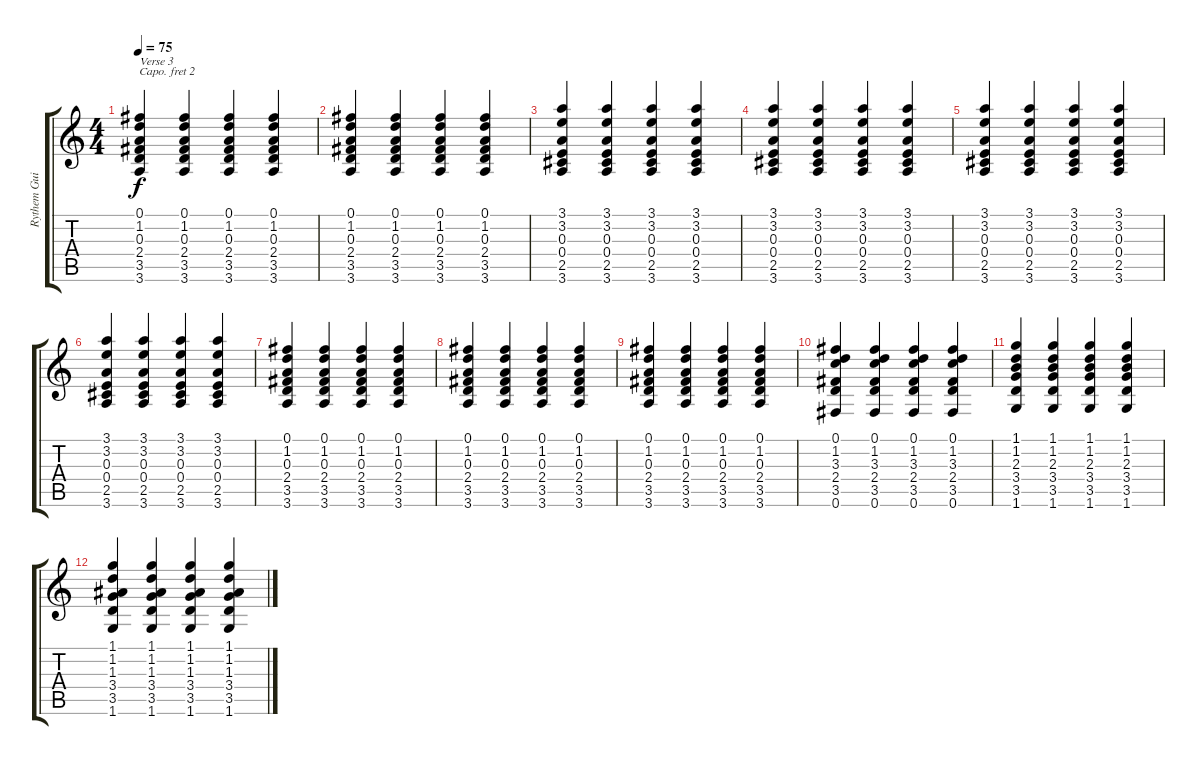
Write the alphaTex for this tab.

\track ("Rythem Guitar (Distortion) Capo 2nd Fret" "Rythem Gui") {instrument distortionguitar}
\staff {score tabs}
\capo 2
\tuning (E4 B3 G3 D3 A2 E2) {hide}
\ts (4 4)
\tempo 75
\clef g2
\ks c
(0.1 1.2 0.3 2.4 3.5 3.6).4{txt "Verse 3" dy f} (0.1 1.2 0.3 2.4 3.5 3.6).4 (0.1 1.2 0.3 2.4 3.5 3.6).4 (0.1 1.2 0.3 2.4 3.5 3.6).4 |
(0.1 1.2 0.3 2.4 3.5 3.6).4 (0.1 1.2 0.3 2.4 3.5 3.6).4 (0.1 1.2 0.3 2.4 3.5 3.6).4 (0.1 1.2 0.3 2.4 3.5 3.6).4 |
(3.1 3.2 0.3 0.4 2.5 3.6).4 (3.1 3.2 0.3 0.4 2.5 3.6).4 (3.1 3.2 0.3 0.4 2.5 3.6).4 (3.1 3.2 0.3 0.4 2.5 3.6).4 |
(3.1 3.2 0.3 0.4 2.5 3.6).4 (3.1 3.2 0.3 0.4 2.5 3.6).4 (3.1 3.2 0.3 0.4 2.5 3.6).4 (3.1 3.2 0.3 0.4 2.5 3.6).4 |
(3.1 3.2 0.3 0.4 2.5 3.6).4 (3.1 3.2 0.3 0.4 2.5 3.6).4 (3.1 3.2 0.3 0.4 2.5 3.6).4 (3.1 3.2 0.3 0.4 2.5 3.6).4 |
(3.1 3.2 0.3 0.4 2.5 3.6).4 (3.1 3.2 0.3 0.4 2.5 3.6).4 (3.1 3.2 0.3 0.4 2.5 3.6).4 (3.1 3.2 0.3 0.4 2.5 3.6).4 |
(0.1 1.2 0.3 2.4 3.5 3.6).4 (0.1 1.2 0.3 2.4 3.5 3.6).4 (0.1 1.2 0.3 2.4 3.5 3.6).4 (0.1 1.2 0.3 2.4 3.5 3.6).4 |
(0.1 1.2 0.3 2.4 3.5 3.6).4 (0.1 1.2 0.3 2.4 3.5 3.6).4 (0.1 1.2 0.3 2.4 3.5 3.6).4 (0.1 1.2 0.3 2.4 3.5 3.6).4 |
(0.1 1.2 0.3 2.4 3.5 3.6).4 (0.1 1.2 0.3 2.4 3.5 3.6).4 (0.1 1.2 0.3 2.4 3.5 3.6).4 (0.1 1.2 0.3 2.4 3.5 3.6).4 |
(0.1 1.2 3.3 2.4 3.5 0.6).4 (0.1 1.2 3.3 2.4 3.5 0.6).4 (0.1 1.2 3.3 2.4 3.5 0.6).4 (0.1 1.2 3.3 2.4 3.5 0.6).4 |
(1.1 1.2 2.3 3.4 3.5 1.6).4 (1.1 1.2 2.3 3.4 3.5 1.6).4 (1.1 1.2 2.3 3.4 3.5 1.6).4 (1.1 1.2 2.3 3.4 3.5 1.6).4 |
(1.1 1.2 1.3 3.4 3.5 1.6).4 (1.1 1.2 1.3 3.4 3.5 1.6).4 (1.1 1.2 1.3 3.4 3.5 1.6).4 (1.1 1.2 1.3 3.4 3.5 1.6).4
